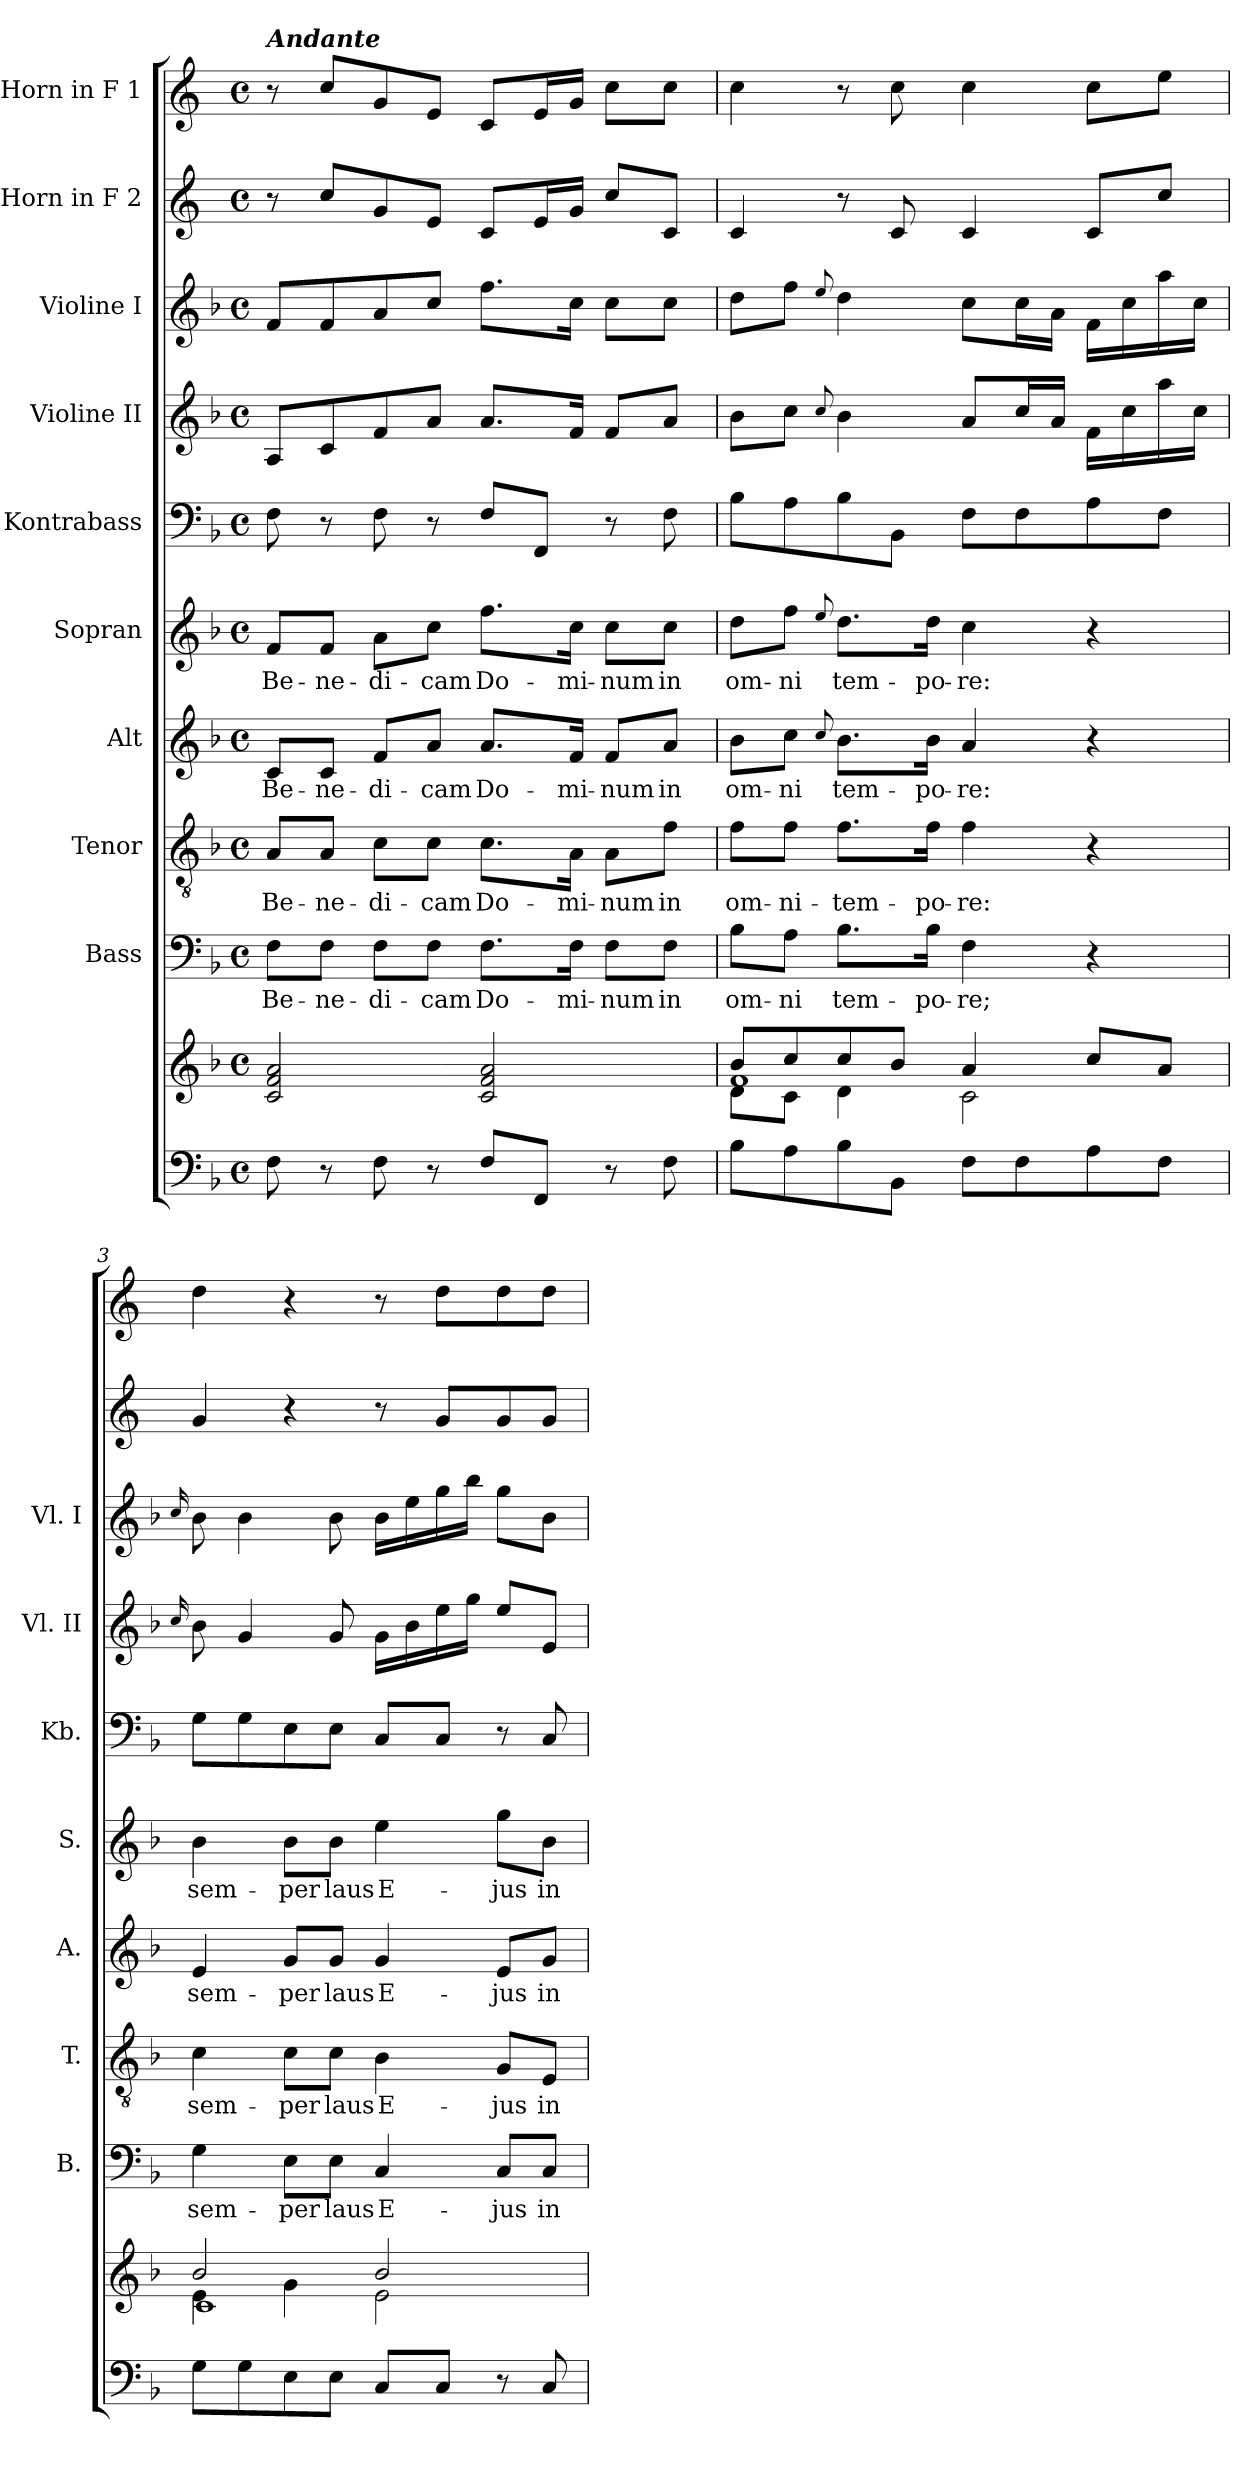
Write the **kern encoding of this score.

**kern	**kern	**kern	**text	**kern	**text	**kern	**text	**kern	**text	**kern	**kern	**kern	**kern	**kern
*part10	*part10	*part9	*part9	*part8	*part8	*part7	*part7	*part6	*part6	*part5	*part4	*part3	*part2	*part1
*staff11	*staff10	*staff9	*staff9	*staff8	*staff8	*staff7	*staff7	*staff6	*staff6	*staff5	*staff4	*staff3	*staff2	*staff1
*	*	*I"Bass	*	*I"Tenor	*	*I"Alt	*	*I"Sopran	*	*I"Kontrabass	*I"Violine II	*I"Violine I	*I"Horn in F 2	*I"Horn in F 1
*	*	*I'B.	*	*I'T.	*	*I'A.	*	*I'S.	*	*I'Kb.	*I'Vl. II	*I'Vl. I	*	*
*clefF4	*clefG2	*clefF4	*	*clefGv2	*	*clefG2	*	*clefG2	*	*clefF4	*clefG2	*clefG2	*clefG2	*clefG2
*	*	*	*	*	*	*	*	*	*	*ITrd7c12	*	*	*ITrd4c7	*ITrd4c7
*k[b-]	*k[b-]	*k[b-]	*	*k[b-]	*	*k[b-]	*	*k[b-]	*	*k[b-]	*k[b-]	*k[b-]	*k[b-]	*k[b-]
*F:	*F:	*F:	*	*F:	*	*F:	*	*F:	*	*F:	*F:	*F:	*F:	*F:
*M4/4	*M4/4	*M4/4	*	*M4/4	*	*M4/4	*	*M4/4	*	*M4/4	*M4/4	*M4/4	*M4/4	*M4/4
*met(c)	*met(c)	*met(c)	*	*met(c)	*	*met(c)	*	*met(c)	*	*met(c)	*met(c)	*met(c)	*met(c)	*met(c)
=1	=1	=1	=1	=1	=1	=1	=1	=1	=1	=1	=1	=1	=1	=1
!	!	!	!	!	!	!	!	!	!	!	!	!	!	!LO:TX:a:Bi:t=Andante
!	!	!	!LO:LY:b	!	!LO:LY:b	!	!LO:LY:b	!	!LO:LY:b	!	!	!	!	!
8F\	2c/ 2f/ 2a/	8F\L	Be-	8A/L	Be-	8c/L	Be-	8f/L	Be-	8FF\	8A/L	8f/L	8r	8r
!	!	!	!LO:LY:b	!	!LO:LY:b	!	!LO:LY:b	!	!LO:LY:b	!	!	!	!	!
8r	.	8F\J	-ne-	8A/J	-ne-	8c/J	-ne-	8f/J	-ne-	8r	8c/	8f/	8f/L	8f/L
!	!	!	!LO:LY:b	!	!LO:LY:b	!	!LO:LY:b	!	!LO:LY:b	!	!	!	!	!
8F\	.	8F\L	-di-	8c\L	-di-	8f/L	-di-	8a\L	-di-	8FF\	8f/	8a/	8c/	8c/
!	!	!	!LO:LY:b	!	!LO:LY:b	!	!LO:LY:b	!	!LO:LY:b	!	!	!	!	!
8r	.	8F\J	-cam	8c\J	-cam	8a/J	-cam	8cc\J	-cam	8r	8a/J	8cc/J	8A/J	8A/J
!	!	!	!LO:LY:b	!	!LO:LY:b	!	!LO:LY:b	!	!LO:LY:b	!	!	!	!	!
8F/L	2c/ 2f/ 2a/	8.F\L	Do-	8.c\L	Do-	8.a/L	Do-	8.ff\L	Do-	8FF/L	8.a/L	8.ff\L	8F/L	8F/L
8FF/J	.	.	.	.	.	.	.	.	.	8FFF/J	.	.	16A/L	16A/L
!	!	!	!LO:LY:b	!	!LO:LY:b	!	!LO:LY:b	!	!LO:LY:b	!	!	!	!	!
.	.	16F\Jk	-mi-	16A\Jk	-mi-	16f/Jk	-mi-	16cc\Jk	-mi-	.	16f/Jk	16cc\Jk	16c/JJ	16c/JJ
!	!	!	!LO:LY:b	!	!LO:LY:b	!	!LO:LY:b	!	!LO:LY:b	!	!	!	!	!
8r	.	8F\L	-num	8A\L	-num	8f/L	-num	8cc\L	-num	8r	8f/L	8cc\L	8f/L	8f\L
!	!	!	!LO:LY:b	!	!LO:LY:b	!	!LO:LY:b	!	!LO:LY:b	!	!	!	!	!
8F\	.	8F\J	in	8f\J	in	8a/J	in	8cc\J	in	8FF\	8a/J	8cc\J	8F/J	8f\J
=2	=2	=2	=2	=2	=2	=2	=2	=2	=2	=2	=2	=2	=2	=2
*	*^	*	*	*	*	*	*	*	*	*	*	*	*	*
*	*	*^	*	*	*	*	*	*	*	*	*	*	*	*	*
!	!	!	!	!	!LO:LY:b	!	!LO:LY:b	!	!LO:LY:b	!	!LO:LY:b	!	!	!	!	!
8B-\L	8b-/L	8d\L	1f	8B-\L	om-	8f\L	om-	8b-\L	om-	8dd\L	om-	8BB-\L	8b-\L	8dd\L	4F/	4f\
!	!	!	!	!	!LO:LY:b	!	!LO:LY:b	!	!LO:LY:b	!	!LO:LY:b	!	!	!	!	!
8A\	8cc/	8c\J	.	8A\J	-ni	8f\J	-ni-	8cc\J	-ni	8ff\J	-ni	8AA\	8cc\J	8ff\J	.	.
.	.	.	.	.	.	.	.	8qqcc/	.	8qqee/	.	.	8qqcc/	8qqee/	.	.
!	!	!	!	!	!LO:LY:b	!	!LO:LY:b	!	!LO:LY:b	!	!LO:LY:b	!	!	!	!	!
8B-\	8cc/	4d\	.	8.B-\L	tem-	8.f\L	-tem-	8.b-\L	tem-	8.dd\L	tem-	8BB-\	4b-\	4dd\	8r	8r
8BB-\J	8b-/J	.	.	.	.	.	.	.	.	.	.	8BBB-\J	.	.	8F/	8f\
!	!	!	!	!	!LO:LY:b	!	!LO:LY:b	!	!LO:LY:b	!	!LO:LY:b	!	!	!	!	!
.	.	.	.	16B-\Jk	-po-	16f\Jk	-po-	16b-\Jk	-po-	16dd\Jk	-po-	.	.	.	.	.
!	!	!	!	!	!LO:LY:b	!	!LO:LY:b	!	!LO:LY:b	!	!LO:LY:b	!	!	!	!	!
8F\L	4a/	2c\	.	4F\	-re;	4f\	-re:	4a/	-re:	4cc\	-re:	8FF\L	8a/L	8cc\L	4F/	4f\
8F\	.	.	.	.	.	.	.	.	.	.	.	8FF\	16cc/L	16cc\L	.	.
.	.	.	.	.	.	.	.	.	.	.	.	.	16a/JJ	16a\JJ	.	.
8A\	8cc/L	.	.	4r	.	4r	.	4r	.	4r	.	8AA\	16f\LL	16f\LL	8F/L	8f\L
.	.	.	.	.	.	.	.	.	.	.	.	.	16cc\	16cc\	.	.
8F\J	8a/J	.	.	.	.	.	.	.	.	.	.	8FF\J	16aa\	16aa\	8f/J	8a\J
.	.	.	.	.	.	.	.	.	.	.	.	.	16cc\JJ	16cc\JJ	.	.
!!LO:PB:g=z
=3	=3	=3	=3	=3	=3	=3	=3	=3	=3	=3	=3	=3	=3	=3	=3	=3
.	.	.	.	.	.	.	.	.	.	.	.	.	16qqcc/	16qqcc/	.	.
!	!	!	!	!	!LO:LY:b	!	!LO:LY:b	!	!LO:LY:b	!	!LO:LY:b	!	!	!	!	!
8G\L	2b-/	4e\	1c	4G\	sem-	4c\	sem-	4e/	sem-	4b-\	sem-	8GG\L	8b-\	8b-\	4c/	4g\
8G\	.	.	.	.	.	.	.	.	.	.	.	8GG\	4g/	4b-\	.	.
!	!	!	!	!	!LO:LY:b	!	!LO:LY:b	!	!LO:LY:b	!	!LO:LY:b	!	!	!	!	!
8E\	.	4g\	.	8E\L	-per	8c\L	-per	8g/L	-per	8b-\L	-per	8EE\	.	.	4r	4r
!	!	!	!	!	!LO:LY:b	!	!LO:LY:b	!	!LO:LY:b	!	!LO:LY:b	!	!	!	!	!
8E\J	.	.	.	8E\J	laus	8c\J	laus	8g/J	laus	8b-\J	laus	8EE\J	8g/	8b-\	.	.
!	!	!	!	!	!LO:LY:b	!	!LO:LY:b	!	!LO:LY:b	!	!LO:LY:b	!	!	!	!	!
8C/L	2b-/	2e\	.	4C/	E-	4B-\	E-	4g/	E-	4ee\	E-	8CC/L	16g\LL	16b-\LL	8r	8r
.	.	.	.	.	.	.	.	.	.	.	.	.	16b-\	16ee\	.	.
8C/J	.	.	.	.	.	.	.	.	.	.	.	8CC/J	16ee\	16gg\	8c/L	8g\L
.	.	.	.	.	.	.	.	.	.	.	.	.	16gg\JJ	16bb-\JJ	.	.
!	!	!	!	!	!LO:LY:b	!	!LO:LY:b	!	!LO:LY:b	!	!LO:LY:b	!	!	!	!	!
8r	.	.	.	8C/L	-jus	8G/L	-jus	8e/L	-jus	8gg\L	-jus	8r	8ee/L	8gg\L	8c/	8g\
!	!	!	!	!	!LO:LY:b	!	!LO:LY:b	!	!LO:LY:b	!	!LO:LY:b	!	!	!	!	!
8C/	.	.	.	8C/J	in	8E/J	in	8g/J	in	8b-\J	in	8CC/	8e/J	8b-\J	8c/J	8g\J
*	*v	*v	*v	*	*	*	*	*	*	*	*	*	*	*	*	*
=	=	=	=	=	=	=	=	=	=	=	=	=	=	=
*-	*-	*-	*-	*-	*-	*-	*-	*-	*-	*-	*-	*-	*-	*-
